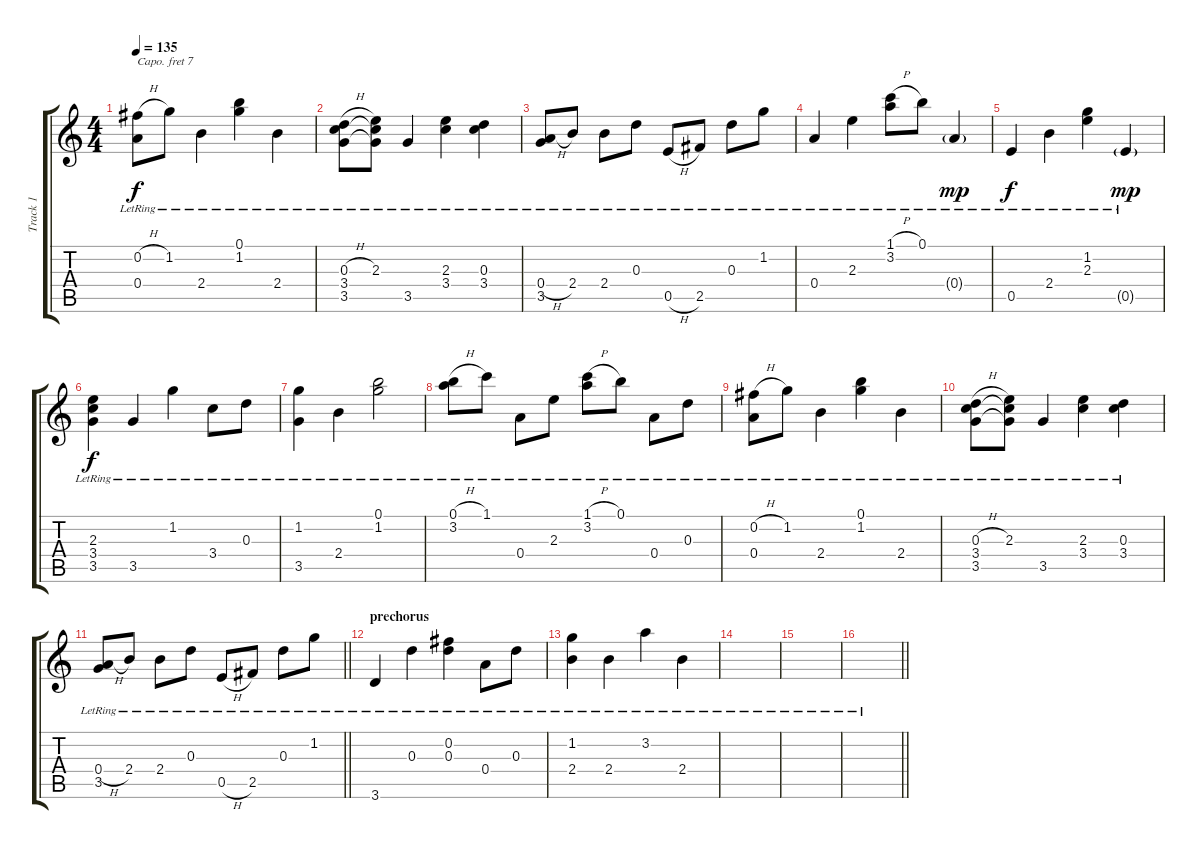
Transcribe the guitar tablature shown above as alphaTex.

\track ("Track 1" "Track 1") {instrument acousticguitarsteel}
\staff {score tabs}
\capo 7
\tuning (E4 B3 G3 D3 A2 E2) {hide}
\ts (4 4)
\tempo 135
\clef g2
\ks c
(0.2{h lr} 0.4{lr}).8{dy f} 1.2{lr}.8 2.4{lr}.4 (0.1{lr} 1.2{lr}).4 2.4{lr}.4 |
(0.3{h lr} 3.4{lr} 3.5{lr}).8 (2.3{lr} 3.4{t} 3.5{t}).8 3.5{lr}.4 (2.3{lr} 3.4{lr}).4 (0.3{lr} 3.4{lr}).4 |
(0.4{h lr} 3.5{lr}).8 2.4{lr}.8 2.4{lr}.8 0.3{lr}.8 0.5{h lr}.8 2.5{lr}.8 0.3{lr}.8 1.2{lr}.8 |
0.4{lr}.4 2.3{lr}.4 (1.1{h lr} 3.2{lr}).8 0.1{lr}.8 0.4{g lr}.4{dy mp} |
0.5{lr}.4{dy f} 2.4{lr}.4 (1.2{lr} 2.3{lr}).4 0.5{g lr}.4{dy mp} |
(2.3{lr} 3.4{lr} 3.5{lr}).4{dy f} 3.5{lr}.4 1.2{lr}.4 3.4{lr}.8 0.3{lr}.8 |
(1.2{lr} 3.5{lr}).4 2.4{lr}.4 (0.1{lr} 1.2{lr}).2 |
(0.1{h lr} 3.2{lr}).8 1.1{lr}.8 0.4{lr}.8 2.3{lr}.8 (1.1{h lr} 3.2{lr}).8 0.1{lr}.8 0.4{lr}.8 0.3{lr}.8 |
(0.2{h lr} 0.4{lr}).8 1.2{lr}.8 2.4{lr}.4 (0.1{lr} 1.2{lr}).4 2.4{lr}.4 |
(0.3{h lr} 3.4{lr} 3.5{lr}).8 (2.3{lr} 3.4{t} 3.5{t}).8 3.5{lr}.4 (2.3{lr} 3.4{lr}).4 (0.3{lr} 3.4{lr}).4 |
\barLineRight lightlight
(0.4{h lr} 3.5{lr}).8 2.4{lr}.8 2.4{lr}.8 0.3{lr}.8 0.5{h lr}.8 2.5{lr}.8 0.3{lr}.8 1.2{lr}.8 |
\section ("" "prechorus")
3.6{lr}.4 0.3{lr}.4 (0.2{lr} 0.3{lr}).4 0.4{lr}.8 0.3{lr}.8 |
(1.2{lr} 2.4{lr}).4 2.4{lr}.4 3.2{lr}.4 2.4{lr}.4 |
|
|
\barLineRight lightlight
